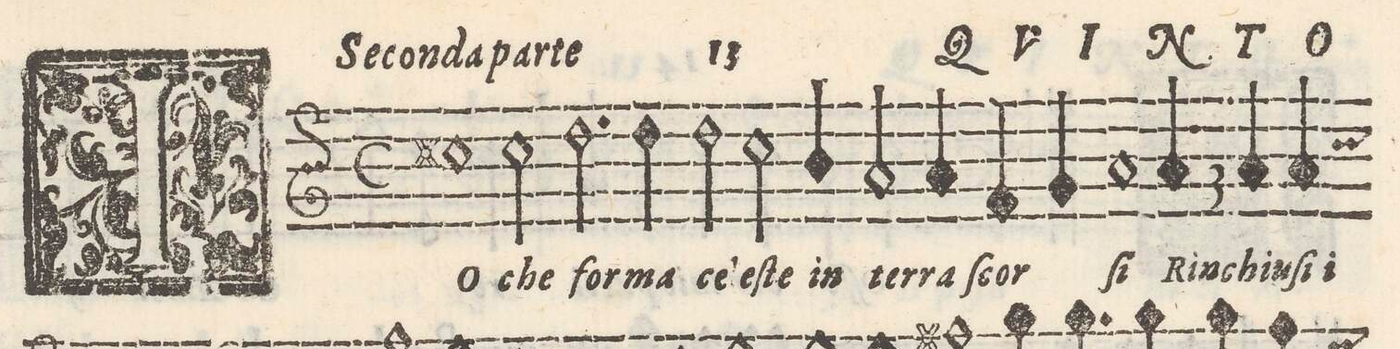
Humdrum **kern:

**kern	**text
*I"QUINTO	*
*clefG2	*
*k[]	*
*M2/1	*
*met(C)	*
1cc#X	Io
2cc#\	che
2.dd\	for-
=2-	=2-
4dd\	-ma
2dd\	ce`eſ-
2ccny\	-te
4b/	in
2a/	ter-
=3-	=3-
4a/	-ra
4f/	ſcor-
4g/	.
1a	ſi
=4-	=4-
*col	*
3a/	Rin-
3a/	-chiu-
3a/	ſi i
*-	*-
